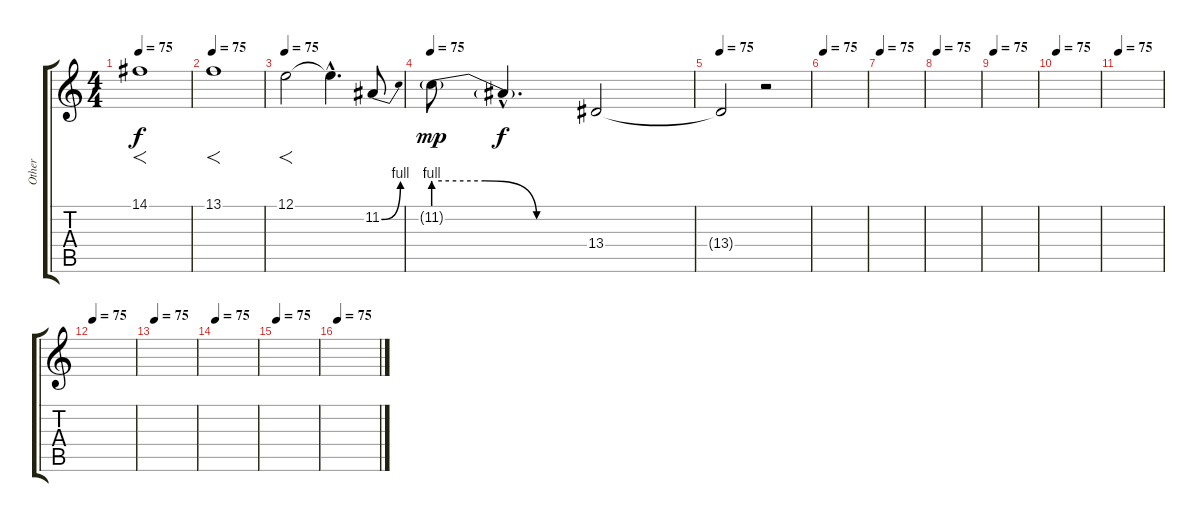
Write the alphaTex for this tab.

\track ("Other" "Other") {instrument reedorgan}
\staff {score tabs}
\tuning (E4 B3 G3 D3 A2 E2) {hide}
\ts (4 4)
\tempo 75
\clef g2
\ks c
14.1.1{f dy f} |
\tempo 75
13.1.1{f} |
\tempo 75
12.1.2{f} 12.1{hac t}.4{d} 11.2{be (bend 0 0 60 4)}.8 |
\tempo 75
11.2{be (custom 0 4 20 4 40 0 60 0) g}.8{dy mp} 11.2{hac t}.4{d dy f} 13.4.2 |
\tempo 75
13.4{t}.2 r.2 |
\tempo 75
|
\tempo 75
|
\tempo 75
|
\tempo 75
|
\tempo 75
|
\tempo 75
|
\tempo 75
|
\tempo 75
|
\tempo 75
|
\tempo 75
|
\tempo 75
